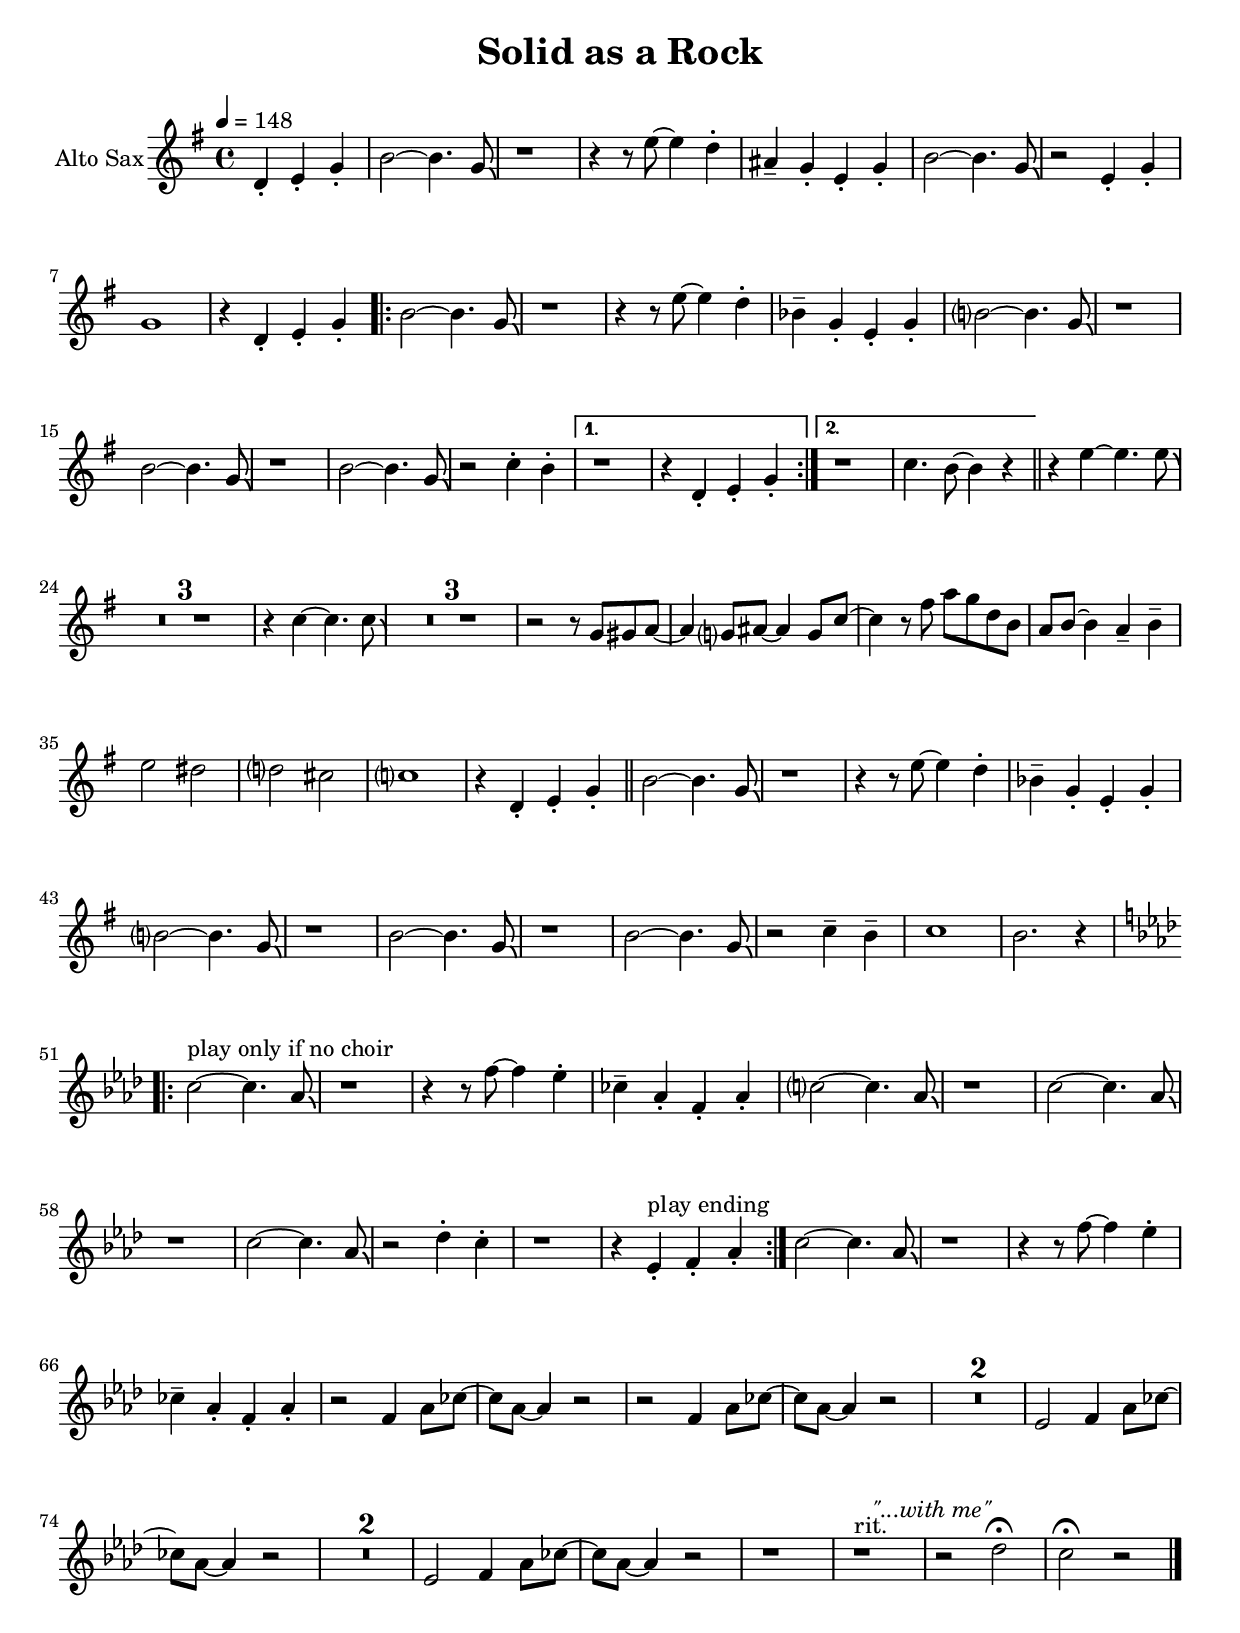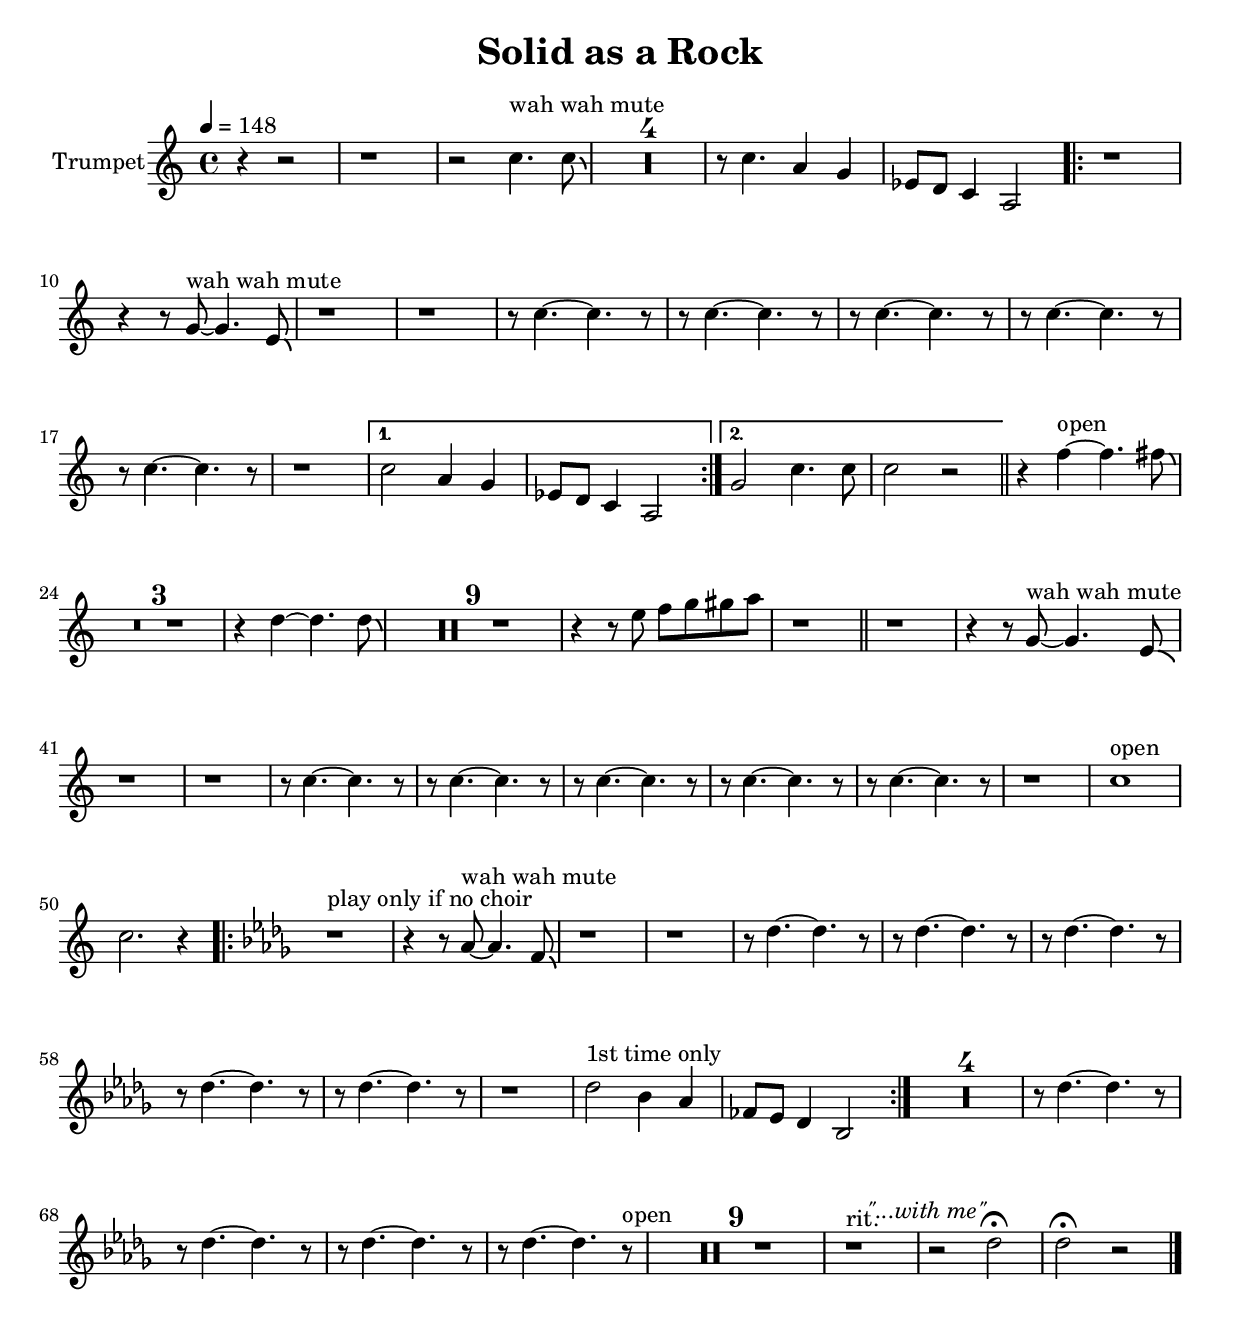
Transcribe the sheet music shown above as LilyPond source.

#(ly:set-option 'relative-includes #t)
\include "lib.ly"

\header {
  title = "Solid as a Rock"
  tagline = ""
}

\paper {
  markup-system-spacing #'padding = #3 %space after title
}

global = {
  \time 4/4
  \clef "violin"
  \key as \major
  \set Score.skipBars = ##t % combine multi-rests
  \accidentalStyle "modern-voice-cautionary" % print some reduntant accidentals in parenthesis, e.g. (#)
}

structure = {
  \tempo 4 = 148
  \partial 2. s2.
  s1*8 % intro
  s1*12 s1*2 % A
  \bar "||"
  s1*16
  \bar "||"
  s1*12
  s1*0^"play only if no choir"
  s1*12 % A
  s1*20
  \bar "|."

}

remarks = \lyricmode {
  \partial 2. \skip 2.
  \skip 1*8
  % \rightBreakMark \markup \box \fontsize #3 "2./3. to A"
}

chorusChords = \chordmode {

}

theChords = {
  \partial 2. s2.
  s1*8
  % \set Score.proportionalNotationDuration = #(ly:make-moment 1 8 )
  % \chorusChords
  % \unset Score.proportionalNotationDuration
}

trumpetChords = \transpose as c \theChords
altoChords = \transpose cis c \theChords

slTp = \relative c'' { e4 }
slAs = \relative c''' { a4 }
slbTp = \repeat unfold 4 \slTp
slbAs = \repeat unfold 4 \slAs

trumpetA = \relative c''' {
  r1 | r4 r8 es,8~^"wah wah mute" es4. c8\fall | r1 r
  r8 as'4.~ as4. r8 | r8 as4.~ as4. r8 | r8 as4.~ as4. r8 | r8 as4.~ as4. r8 |
  r8 as4.~ as4. r8 | r1
}

trumpet = {
  \transpose as c \relative c''' {
    \global
    \set Staff.instrumentName = #"Trumpet"
    \partial 2. r4 r2
    r1 r2 as4.^"wah wah mute" as8\fall | R1*4
    r8 as4. f4 es | ces8 bes as4 f2

    \repeat volta 2 {
      \trumpetA
    }
    \alternative {
      { as'2 f4 es | ces8 bes as4 f2 }
      { es'2 as4. as8 | as2 r }
    }

    r4 des~^"open" des4. d8\fall | R1*3
    r4 bes~ bes4. bes8\fall | R1*9
    r4 r8 c des es e f | r1

    \trumpetA as,1^"open" | as2. r4 |
  }
  \transpose gis c \relative c''' {
    \key a \major

    \repeat volta 2 {
      \transpose as a \trumpetA a2^"1st time only" fis4 e | c8 b a4 fis2
    }

    R1*4
    \repeat unfold 3 {r8 a'4.~ a4. r8}
    r8 a4.~ a4. r8^"open"
    R1*9
    r1^"rit."
    r2 a2^\markup \right-align \italic "\"...with me\"" \fermata | a2\fermata r2
  }
}


breaksTp = {
  % s1*8 \break
}

altoAFirst = \relative c'' {
  c2~ c4. as8\fall | r1 | r4 r8 f'8~ f4 es-. | ces-- as-. f-. as-. |
}

altoA = \relative c'' {
  \altoAFirst
  c2~ c4. as8\fall | r1 | c2~ c4. as8\fall | r1 |
  c2~ c4. as8\fall |
}

altoSax = {
  \transpose des c \relative c'' {
    \global
    \set Staff.instrumentName = #"Alto Sax"
    \partial 2. es,4-. f-. as-.
    c2~ c4. as8\fall | r1 | r4 r8 f'8~ f4 es-. | b-- as-. f-. as-. |
    c2~ c4. as8\fall | r2 f4-. as-. | as1 | r4 es-. f-. as-. |

    \repeat volta 2 {
       \altoA r2 des4-. c-. |
    }
    \alternative {
      { r1 | r4 es,-. f-. as-.}
      { r1 | des4. c8~ c4 r}
    }
    r4 f~f4. f8\fall | R1*3
    r4 des~des4. des8\fall | R1*3
    r2 r8 as a bes~ | bes4 as8 b8~ b4 as8 des~ | des4 r8 g bes as es c | bes c~ c4 bes-- c-- | f2 e | es d | des1 | r4 es,-. f-. as-. |

    \altoA | r2 des4-- c-- | des1 | c2. r4 |
  }
  \transpose cis c \relative c'' {
    \key a \major

    \repeat volta 2 {
      \transpose as a \altoA r2 d4-. cis-. | r1 | r4 e,-.^"play ending" fis-. a-.
    }
    \transpose as a \altoAFirst | r2 fis4 a8 c~ | c a8~ a4 r2 |
    r2 fis4 a8 c~ | c a8~ a4 r2 | R1*2
    e2 fis4 a8 c~ | c a8~ a4 r2 | R1*2
    e2 fis4 a8 c~ | c a8~ a4 r2 | r1 r^"rit."
    r2 d2^\markup \right-align \italic "\"...with me\"" \fermata | cis2\fermata r2

  }
}

breaksAs = {
  \partial 2. s2.
  s1*8
}

% \book {
%   \score {
%     % \midi { }
%     <<
%       \lyricsAbove \remarks
%       \new ChordNames \trumpetChords
%       \new Staff = "trumpet" <<
%         \structure
%         \trumpet
%       >>
%       % \new Staff \trumpet
%       \new ChordNames \altoChords
%       \new Staff = "altoSax" <<
%         \altoSax
%       >>
%     >>
%   }
% }
\book {
  \bookOutputSuffix "tp"
  \paper {
    system-system-spacing #'basic-distance = #15 % increase space
    % fit on one page
    % system-system-spacing = #'(
    %   (basic-distance . 10)
    %   (minimum-distance . 0)
    %   (padding . 0)
    %   (stretchability . 0))
  }
  \score {
    <<
      \lyricsAbove \remarks
      \new ChordNames \trumpetChords
      \new Staff = "trumpet" <<
        \structure
        \breaksTp
        \trumpet
      >>
    >>
  }
}
\book {
  \bookOutputSuffix "as"
  \paper {
    system-system-spacing #'basic-distance = #15 % increase space
  }
  \score {
    <<
      \lyricsAbove \remarks
      \new ChordNames \altoChords
      \new Staff = "altoSax" <<
        \structure
        \breaksAs
        \altoSax
      >>
    >>
  }
}
